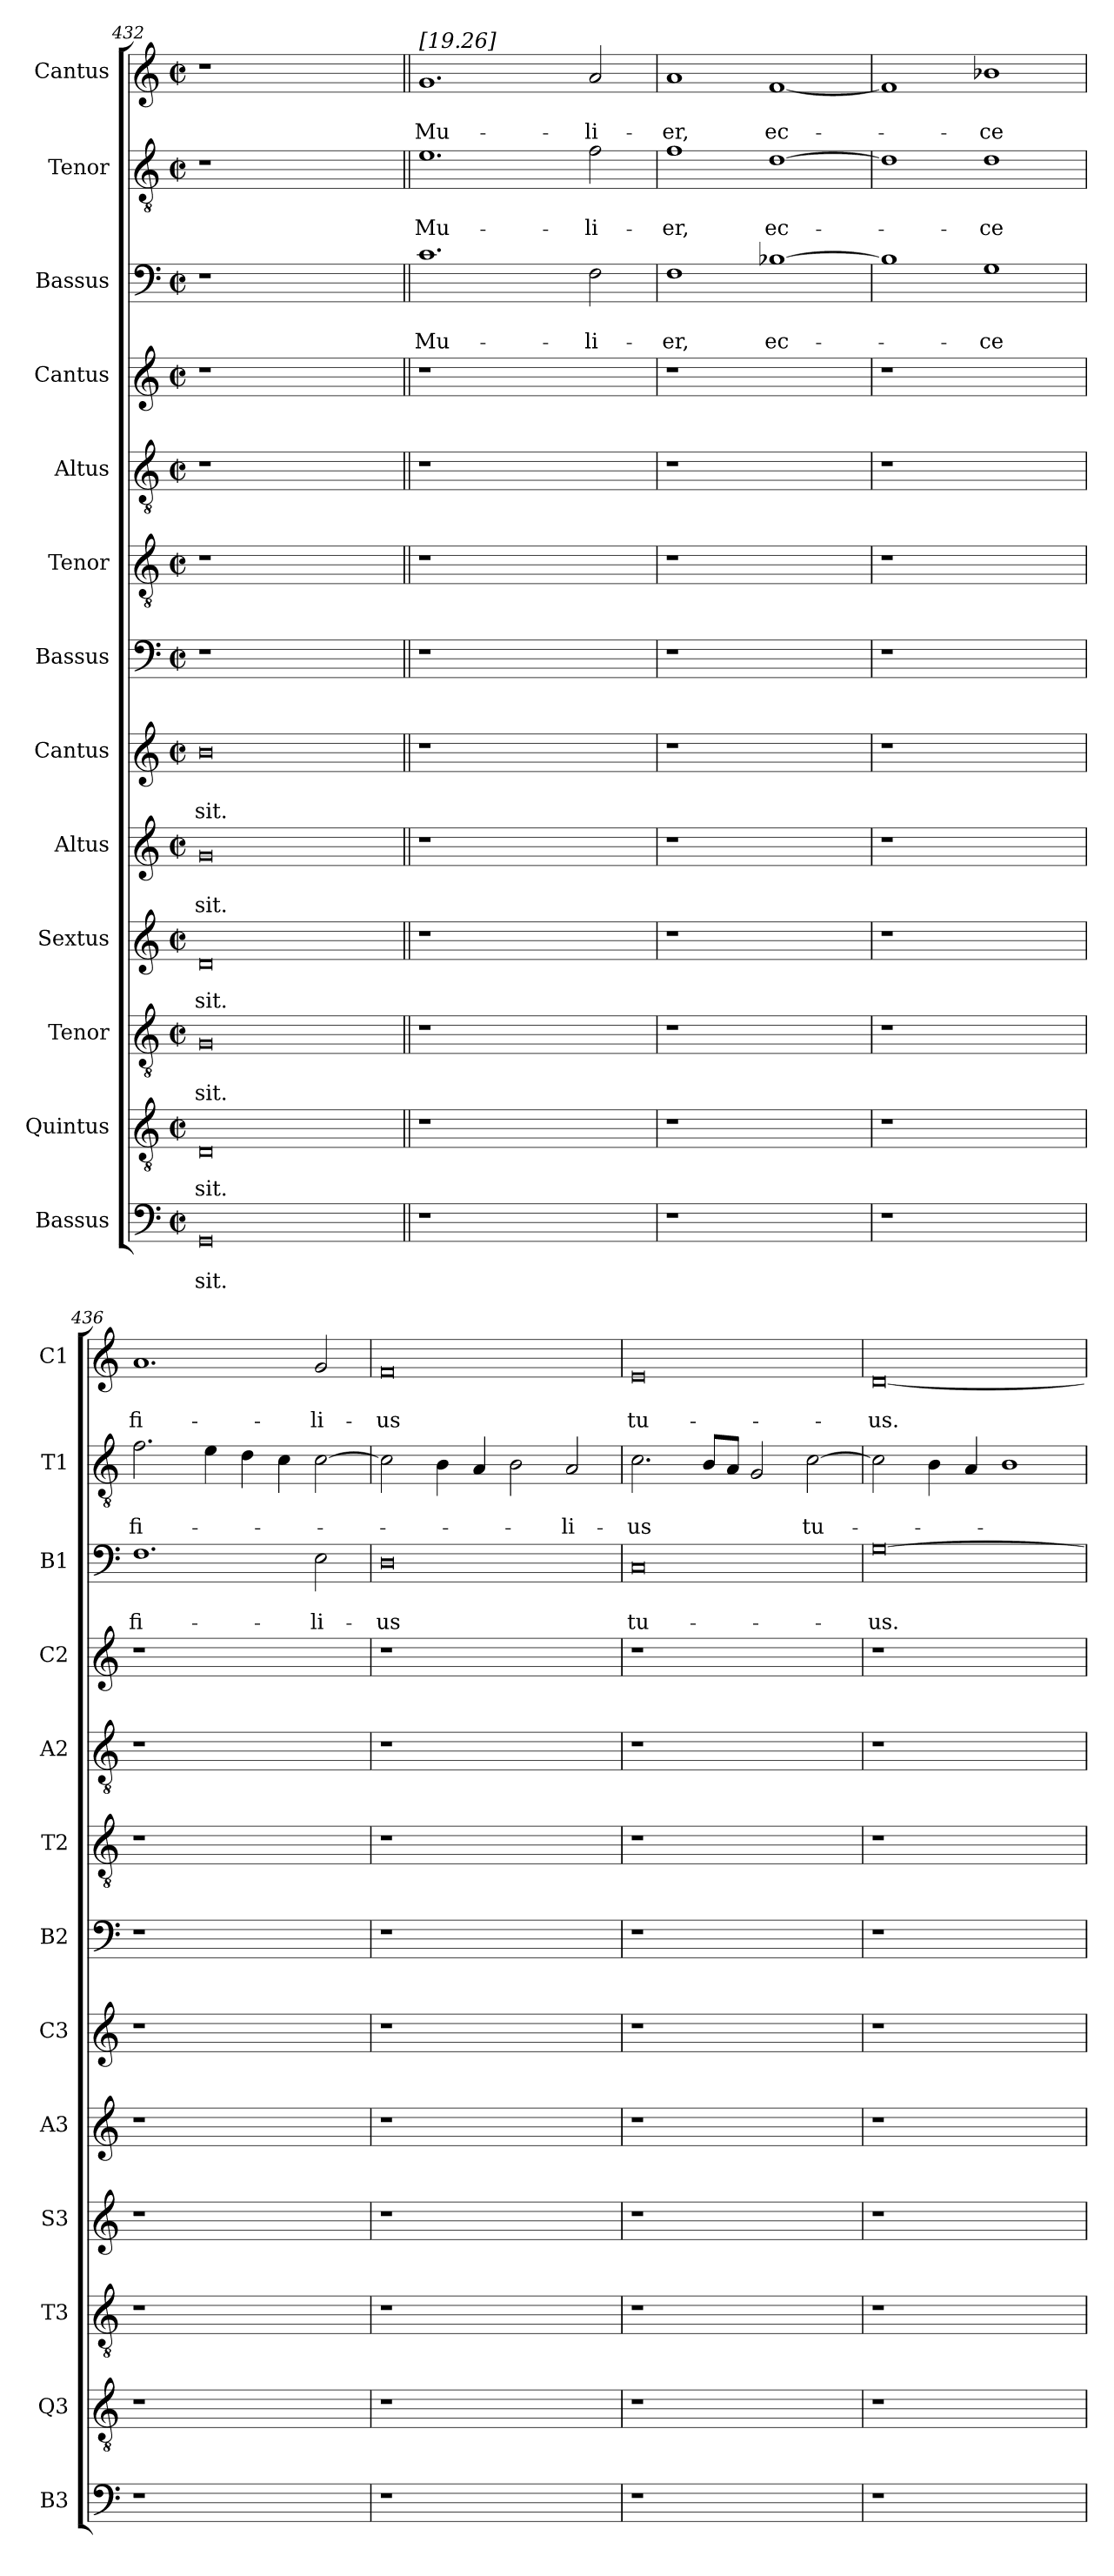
**kern	**text	**text	**kern	**text	**text	**kern	**text	**text	**kern	**text	**text	**kern	**text	**text	**kern	**text	**text	**kern	**kern	**kern	**kern	**kern	**text	**text	**kern	**text	**text	**kern	**text	**text
*part13	*part13	*part13	*part12	*part12	*part12	*part11	*part11	*part11	*part10	*part10	*part10	*part9	*part9	*part9	*part8	*part8	*part8	*part7	*part6	*part5	*part4	*part3	*part3	*part3	*part2	*part2	*part2	*part1	*part1	*part1
*staff13	*staff13	*staff13	*staff12	*staff12	*staff12	*staff11	*staff11	*staff11	*staff10	*staff10	*staff10	*staff9	*staff9	*staff9	*staff8	*staff8	*staff8	*staff7	*staff6	*staff5	*staff4	*staff3	*staff3	*staff3	*staff2	*staff2	*staff2	*staff1	*staff1	*staff1
*I"Bassus	*	*	*I"Quintus	*	*	*I"Tenor	*	*	*I"Sextus	*	*	*I"Altus	*	*	*I"Cantus	*	*	*I"Bassus	*I"Tenor	*I"Altus	*I"Cantus	*I"Bassus	*	*	*I"Tenor	*	*	*I"Cantus	*	*
*I'B3	*	*	*I'Q3	*	*	*I'T3	*	*	*I'S3	*	*	*I'A3	*	*	*I'C3	*	*	*I'B2	*I'T2	*I'A2	*I'C2	*I'B1	*	*	*I'T1	*	*	*I'C1	*	*
*clefF4	*	*	*clefGv2	*	*	*clefGv2	*	*	*clefG2	*	*	*clefG2	*	*	*clefG2	*	*	*clefF4	*clefGv2	*clefGv2	*clefG2	*clefF4	*	*	*clefGv2	*	*	*clefG2	*	*
*k[]	*	*	*k[]	*	*	*k[]	*	*	*k[]	*	*	*k[]	*	*	*k[]	*	*	*k[]	*k[]	*k[]	*k[]	*k[]	*	*	*k[]	*	*	*k[]	*	*
*C:	*	*	*C:	*	*	*C:	*	*	*C:	*	*	*C:	*	*	*C:	*	*	*C:	*C:	*C:	*C:	*C:	*	*	*C:	*	*	*C:	*	*
*M2/2	*	*	*M2/2	*	*	*M2/2	*	*	*M2/2	*	*	*M2/2	*	*	*M2/2	*	*	*M2/2	*M2/2	*M2/2	*M2/2	*M2/2	*	*	*M2/2	*	*	*M2/2	*	*
*met(c|)	*	*	*met(c|)	*	*	*met(c|)	*	*	*met(c|)	*	*	*met(c|)	*	*	*met(c|)	*	*	*met(c|)	*met(c|)	*met(c|)	*met(c|)	*met(c|)	*	*	*met(c|)	*	*	*met(c|)	*	*
=432	=432	=432	=432	=432	=432	=432	=432	=432	=432	=432	=432	=432	=432	=432	=432	=432	=432	=432	=432	=432	=432	=432	=432	=432	=432	=432	=432	=432	=432	=432
!	!	!LO:LY:b	!	!	!LO:LY:b	!	!	!LO:LY:b	!	!	!LO:LY:b	!	!	!LO:LY:b	!	!	!LO:LY:b	!	!	!	!	!	!	!	!	!	!	!	!	!
0GG	.	sit.	0D	.	sit.	0G	.	sit.	0d	.	sit.	0g	.	sit.	0b	.	sit.	1r	1r	1r	1r	1r	.	.	1r	.	.	1r	.	.
.	.	.	.	.	.	.	.	.	.	.	.	.	.	.	.	.	.	1ryy	1ryy	1ryy	1ryy	1ryy	.	.	1ryy	.	.	1ryy	.	.
!!LO:PB:g=z
=433||	=433||	=433||	=433||	=433||	=433||	=433||	=433||	=433||	=433||	=433||	=433||	=433||	=433||	=433||	=433||	=433||	=433||	=433||	=433||	=433||	=433||	=433||	=433||	=433||	=433||	=433||	=433||	=433||	=433||	=433||
!	!	!	!	!	!	!	!	!	!	!	!	!	!	!	!	!	!	!	!	!	!	!	!	!	!	!	!	!LO:TX:a:t=[19.26]	!	!
!	!	!	!	!	!	!	!	!	!	!	!	!	!	!	!	!	!	!	!	!	!	!	!	!LO:LY:b	!	!	!LO:LY:b	!	!	!LO:LY:b
1r	.	.	1r	.	.	1r	.	.	1r	.	.	1r	.	.	1r	.	.	1r	1r	1r	1r	1.c	.	Mu-	1.e	.	Mu-	1.g	.	Mu-
1ryy	.	.	1ryy	.	.	1ryy	.	.	1ryy	.	.	1ryy	.	.	1ryy	.	.	1ryy	1ryy	1ryy	1ryy	.	.	.	.	.	.	.	.	.
!	!	!	!	!	!	!	!	!	!	!	!	!	!	!	!	!	!	!	!	!	!	!	!	!LO:LY:b	!	!	!LO:LY:b	!	!	!LO:LY:b
.	.	.	.	.	.	.	.	.	.	.	.	.	.	.	.	.	.	.	.	.	.	2F\	.	-li-	2f\	.	-li-	2a/	.	-li-
=434	=434	=434	=434	=434	=434	=434	=434	=434	=434	=434	=434	=434	=434	=434	=434	=434	=434	=434	=434	=434	=434	=434	=434	=434	=434	=434	=434	=434	=434	=434
!	!	!	!	!	!	!	!	!	!	!	!	!	!	!	!	!	!	!	!	!	!	!	!	!LO:LY:b	!	!	!LO:LY:b	!	!	!LO:LY:b
1r	.	.	1r	.	.	1r	.	.	1r	.	.	1r	.	.	1r	.	.	1r	1r	1r	1r	1F	.	-er,	1f	.	-er,	1a	.	-er,
!	!	!	!	!	!	!	!	!	!	!	!	!	!	!	!	!	!	!	!	!	!	!	!	!LO:LY:b	!	!	!LO:LY:b	!	!	!LO:LY:b
1ryy	.	.	1ryy	.	.	1ryy	.	.	1ryy	.	.	1ryy	.	.	1ryy	.	.	1ryy	1ryy	1ryy	1ryy	[1B-X	.	ec-	[1d	.	ec-	[1f	.	ec-
=435	=435	=435	=435	=435	=435	=435	=435	=435	=435	=435	=435	=435	=435	=435	=435	=435	=435	=435	=435	=435	=435	=435	=435	=435	=435	=435	=435	=435	=435	=435
1r	.	.	1r	.	.	1r	.	.	1r	.	.	1r	.	.	1r	.	.	1r	1r	1r	1r	1B-]	.	.	1d]	.	.	1f]	.	.
!	!	!	!	!	!	!	!	!	!	!	!	!	!	!	!	!	!	!	!	!	!	!	!	!LO:LY:b	!	!	!LO:LY:b	!	!	!LO:LY:b
1ryy	.	.	1ryy	.	.	1ryy	.	.	1ryy	.	.	1ryy	.	.	1ryy	.	.	1ryy	1ryy	1ryy	1ryy	1G	.	-ce	1d	.	-ce	1b-X	.	-ce
=436	=436	=436	=436	=436	=436	=436	=436	=436	=436	=436	=436	=436	=436	=436	=436	=436	=436	=436	=436	=436	=436	=436	=436	=436	=436	=436	=436	=436	=436	=436
!	!	!	!	!	!	!	!	!	!	!	!	!	!	!	!	!	!	!	!	!	!	!	!	!LO:LY:b	!	!	!LO:LY:b	!	!	!LO:LY:b
1r	.	.	1r	.	.	1r	.	.	1r	.	.	1r	.	.	1r	.	.	1r	1r	1r	1r	1.F	.	fi-	2.f\	.	fi-	1.a	.	fi-
.	.	.	.	.	.	.	.	.	.	.	.	.	.	.	.	.	.	.	.	.	.	.	.	.	4e\	.	.	.	.	.
1ryy	.	.	1ryy	.	.	1ryy	.	.	1ryy	.	.	1ryy	.	.	1ryy	.	.	1ryy	1ryy	1ryy	1ryy	.	.	.	4d\	.	.	.	.	.
.	.	.	.	.	.	.	.	.	.	.	.	.	.	.	.	.	.	.	.	.	.	.	.	.	4c\	.	.	.	.	.
!	!	!	!	!	!	!	!	!	!	!	!	!	!	!	!	!	!	!	!	!	!	!	!	!LO:LY:b	!	!	!	!	!	!LO:LY:b
.	.	.	.	.	.	.	.	.	.	.	.	.	.	.	.	.	.	.	.	.	.	2E\	.	-li-	[2c\	.	.	2g/	.	-li-
=437	=437	=437	=437	=437	=437	=437	=437	=437	=437	=437	=437	=437	=437	=437	=437	=437	=437	=437	=437	=437	=437	=437	=437	=437	=437	=437	=437	=437	=437	=437
!	!	!	!	!	!	!	!	!	!	!	!	!	!	!	!	!	!	!	!	!	!	!	!	!LO:LY:b	!	!	!	!	!	!LO:LY:b
1r	.	.	1r	.	.	1r	.	.	1r	.	.	1r	.	.	1r	.	.	1r	1r	1r	1r	0D	.	-us	2c\]	.	.	0f	.	-us
.	.	.	.	.	.	.	.	.	.	.	.	.	.	.	.	.	.	.	.	.	.	.	.	.	4B\	.	.	.	.	.
.	.	.	.	.	.	.	.	.	.	.	.	.	.	.	.	.	.	.	.	.	.	.	.	.	4A/	.	.	.	.	.
1ryy	.	.	1ryy	.	.	1ryy	.	.	1ryy	.	.	1ryy	.	.	1ryy	.	.	1ryy	1ryy	1ryy	1ryy	.	.	.	2B\	.	.	.	.	.
!	!	!	!	!	!	!	!	!	!	!	!	!	!	!	!	!	!	!	!	!	!	!	!	!	!	!	!LO:LY:b	!	!	!
.	.	.	.	.	.	.	.	.	.	.	.	.	.	.	.	.	.	.	.	.	.	.	.	.	2A/	.	-li-	.	.	.
=438	=438	=438	=438	=438	=438	=438	=438	=438	=438	=438	=438	=438	=438	=438	=438	=438	=438	=438	=438	=438	=438	=438	=438	=438	=438	=438	=438	=438	=438	=438
!	!	!	!	!	!	!	!	!	!	!	!	!	!	!	!	!	!	!	!	!	!	!	!	!LO:LY:b	!	!	!LO:LY:b	!	!	!LO:LY:b
1r	.	.	1r	.	.	1r	.	.	1r	.	.	1r	.	.	1r	.	.	1r	1r	1r	1r	0C	.	tu-	2.c\	.	-us	0e	.	tu-
.	.	.	.	.	.	.	.	.	.	.	.	.	.	.	.	.	.	.	.	.	.	.	.	.	8B/L	.	.	.	.	.
.	.	.	.	.	.	.	.	.	.	.	.	.	.	.	.	.	.	.	.	.	.	.	.	.	8A/J	.	.	.	.	.
1ryy	.	.	1ryy	.	.	1ryy	.	.	1ryy	.	.	1ryy	.	.	1ryy	.	.	1ryy	1ryy	1ryy	1ryy	.	.	.	2G/	.	.	.	.	.
!	!	!	!	!	!	!	!	!	!	!	!	!	!	!	!	!	!	!	!	!	!	!	!	!	!	!	!LO:LY:b	!	!	!
.	.	.	.	.	.	.	.	.	.	.	.	.	.	.	.	.	.	.	.	.	.	.	.	.	[2c\	.	tu-	.	.	.
=439	=439	=439	=439	=439	=439	=439	=439	=439	=439	=439	=439	=439	=439	=439	=439	=439	=439	=439	=439	=439	=439	=439	=439	=439	=439	=439	=439	=439	=439	=439
!	!	!	!	!	!	!	!	!	!	!	!	!	!	!	!	!	!	!	!	!	!	!	!	!LO:LY:b	!	!	!	!	!	!LO:LY:b
1r	.	.	1r	.	.	1r	.	.	1r	.	.	1r	.	.	1r	.	.	1r	1r	1r	1r	[0G	.	-us.	2c\]	.	.	[0d	.	-us.
.	.	.	.	.	.	.	.	.	.	.	.	.	.	.	.	.	.	.	.	.	.	.	.	.	4B\	.	.	.	.	.
.	.	.	.	.	.	.	.	.	.	.	.	.	.	.	.	.	.	.	.	.	.	.	.	.	4A/	.	.	.	.	.
1ryy	.	.	1ryy	.	.	1ryy	.	.	1ryy	.	.	1ryy	.	.	1ryy	.	.	1ryy	1ryy	1ryy	1ryy	.	.	.	1B	.	.	.	.	.
=	=	=	=	=	=	=	=	=	=	=	=	=	=	=	=	=	=	=	=	=	=	=	=	=	=	=	=	=	=	=
*-	*-	*-	*-	*-	*-	*-	*-	*-	*-	*-	*-	*-	*-	*-	*-	*-	*-	*-	*-	*-	*-	*-	*-	*-	*-	*-	*-	*-	*-	*-
